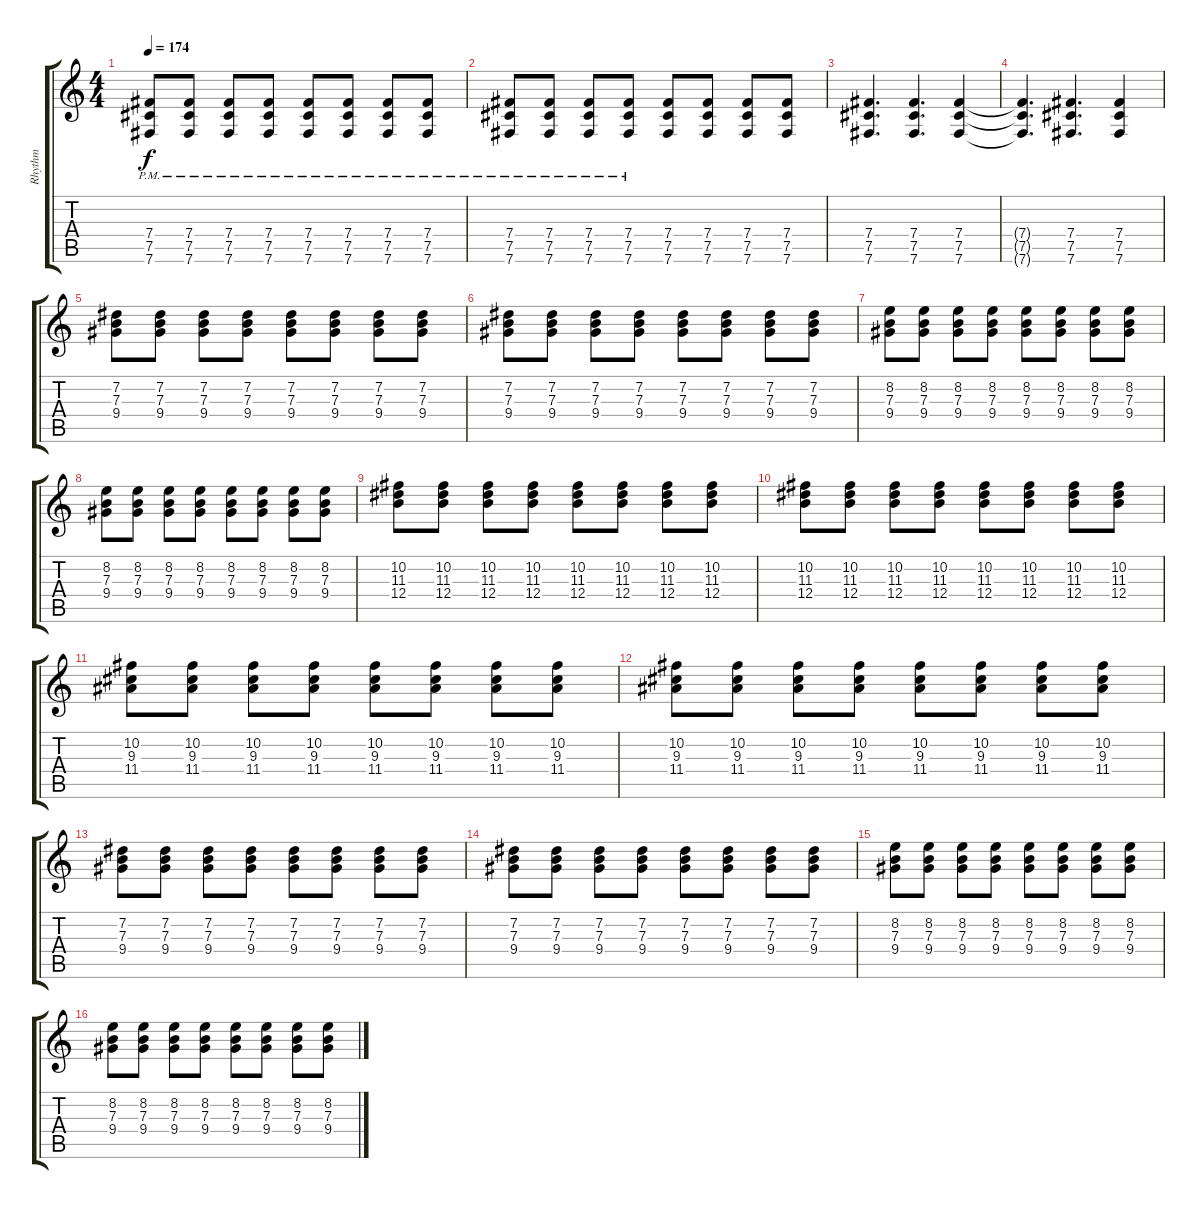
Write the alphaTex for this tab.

\track ("Rhythm" "Rhythm") {instrument distortionguitar}
\staff {score tabs}
\tuning (Db4 Ab3 E3 B2 Gb2 B1) {hide}
\ts (4 4)
\tempo 174
\clef g2
\ks c
(7.4{pm} 7.5{pm} 7.6{pm}).8{dy f} (7.4{pm} 7.5{pm} 7.6{pm}).8 (7.4{pm} 7.5{pm} 7.6{pm}).8 (7.4{pm} 7.5{pm} 7.6{pm}).8 (7.4{pm} 7.5{pm} 7.6{pm}).8 (7.4{pm} 7.5{pm} 7.6{pm}).8 (7.4{pm} 7.5{pm} 7.6{pm}).8 (7.4{pm} 7.5{pm} 7.6{pm}).8 |
(7.4{pm} 7.5{pm} 7.6{pm}).8 (7.4{pm} 7.5{pm} 7.6{pm}).8 (7.4{pm} 7.5{pm} 7.6{pm}).8 (7.4{pm} 7.5{pm} 7.6{pm}).8 (7.4 7.5 7.6).8 (7.4 7.5 7.6).8 (7.4 7.5 7.6).8 (7.4 7.5 7.6).8 |
(7.4 7.5 7.6).4{d} (7.4 7.5 7.6).4{d} (7.4 7.5 7.6).4 |
(7.4{t} 7.5{t} 7.6{t}).4{d} (7.4 7.5 7.6).4{d} (7.4 7.5 7.6).4 |
(7.2 7.3 9.4).8 (7.2 7.3 9.4).8 (7.2 7.3 9.4).8 (7.2 7.3 9.4).8 (7.2 7.3 9.4).8 (7.2 7.3 9.4).8 (7.2 7.3 9.4).8 (7.2 7.3 9.4).8 |
(7.2 7.3 9.4).8 (7.2 7.3 9.4).8 (7.2 7.3 9.4).8 (7.2 7.3 9.4).8 (7.2 7.3 9.4).8 (7.2 7.3 9.4).8 (7.2 7.3 9.4).8 (7.2 7.3 9.4).8 |
(8.2 7.3 9.4).8 (8.2 7.3 9.4).8 (8.2 7.3 9.4).8 (8.2 7.3 9.4).8 (8.2 7.3 9.4).8 (8.2 7.3 9.4).8 (8.2 7.3 9.4).8 (8.2 7.3 9.4).8 |
(8.2 7.3 9.4).8 (8.2 7.3 9.4).8 (8.2 7.3 9.4).8 (8.2 7.3 9.4).8 (8.2 7.3 9.4).8 (8.2 7.3 9.4).8 (8.2 7.3 9.4).8 (8.2 7.3 9.4).8 |
(10.2 11.3 12.4).8 (10.2 11.3 12.4).8 (10.2 11.3 12.4).8 (10.2 11.3 12.4).8 (10.2 11.3 12.4).8 (10.2 11.3 12.4).8 (10.2 11.3 12.4).8 (10.2 11.3 12.4).8 |
(10.2 11.3 12.4).8 (10.2 11.3 12.4).8 (10.2 11.3 12.4).8 (10.2 11.3 12.4).8 (10.2 11.3 12.4).8 (10.2 11.3 12.4).8 (10.2 11.3 12.4).8 (10.2 11.3 12.4).8 |
(10.2 9.3 11.4).8 (10.2 9.3 11.4).8 (10.2 9.3 11.4).8 (10.2 9.3 11.4).8 (10.2 9.3 11.4).8 (10.2 9.3 11.4).8 (10.2 9.3 11.4).8 (10.2 9.3 11.4).8 |
(10.2 9.3 11.4).8 (10.2 9.3 11.4).8 (10.2 9.3 11.4).8 (10.2 9.3 11.4).8 (10.2 9.3 11.4).8 (10.2 9.3 11.4).8 (10.2 9.3 11.4).8 (10.2 9.3 11.4).8 |
(7.2 7.3 9.4).8 (7.2 7.3 9.4).8 (7.2 7.3 9.4).8 (7.2 7.3 9.4).8 (7.2 7.3 9.4).8 (7.2 7.3 9.4).8 (7.2 7.3 9.4).8 (7.2 7.3 9.4).8 |
(7.2 7.3 9.4).8 (7.2 7.3 9.4).8 (7.2 7.3 9.4).8 (7.2 7.3 9.4).8 (7.2 7.3 9.4).8 (7.2 7.3 9.4).8 (7.2 7.3 9.4).8 (7.2 7.3 9.4).8 |
(8.2 7.3 9.4).8 (8.2 7.3 9.4).8 (8.2 7.3 9.4).8 (8.2 7.3 9.4).8 (8.2 7.3 9.4).8 (8.2 7.3 9.4).8 (8.2 7.3 9.4).8 (8.2 7.3 9.4).8 |
(8.2 7.3 9.4).8 (8.2 7.3 9.4).8 (8.2 7.3 9.4).8 (8.2 7.3 9.4).8 (8.2 7.3 9.4).8 (8.2 7.3 9.4).8 (8.2 7.3 9.4).8 (8.2 7.3 9.4).8
